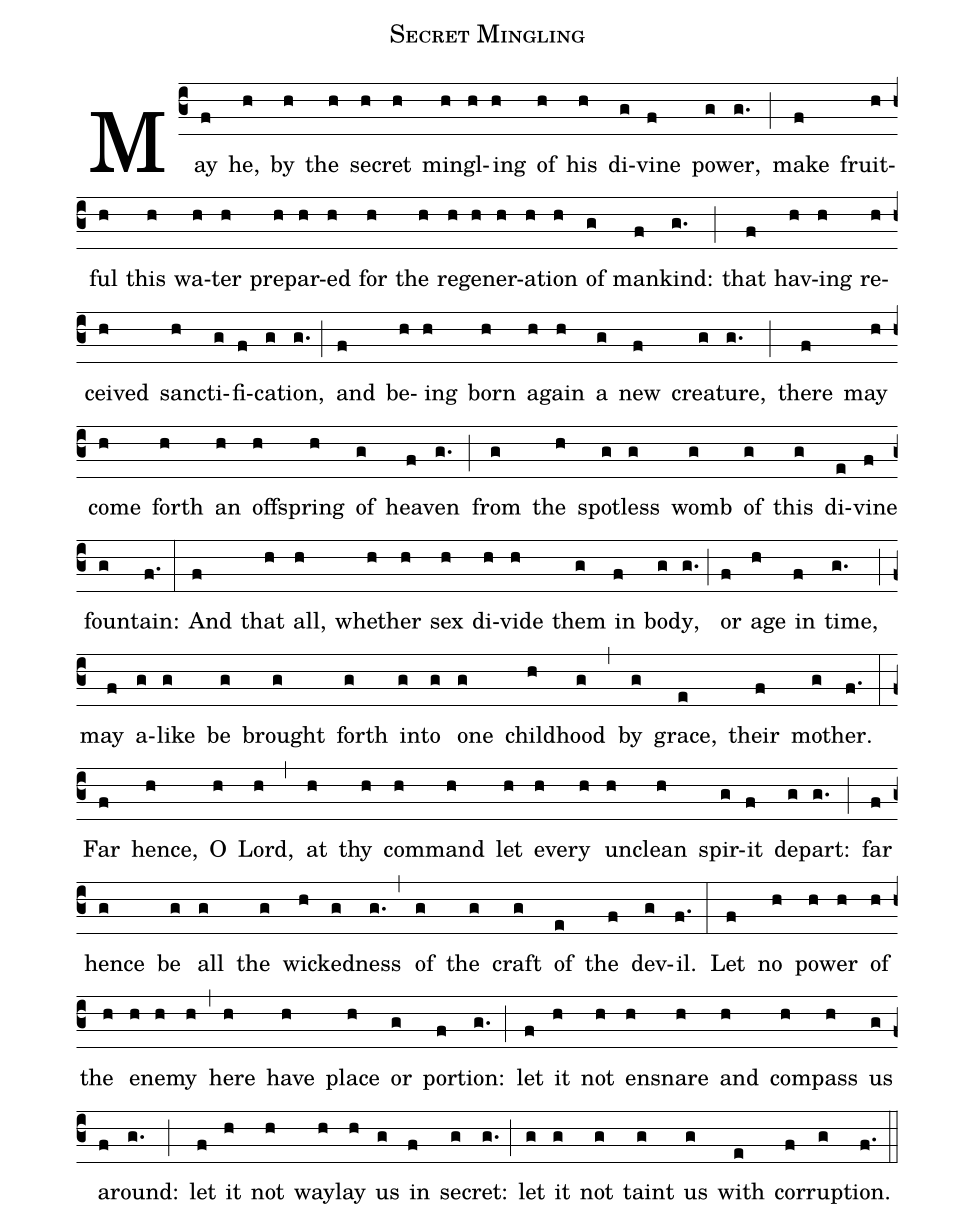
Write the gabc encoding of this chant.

name: Secret Mingling;
%%
(c3)May(f) he,(h) by(h) the(h) se(h)cret(h) min(h)gl(h)ing(h) of(h) his(h) di(g)vine(f) pow(g)er,(g.) (;) make(f) fruit(h)ful(h) this(h) wa(h)ter(h) pre(h)par(h)ed(h) for(h) the(h) re(h)gen(h)er(h)a(h)tion(h) of(g) man(f)kind:(g.) (;) that(f) hav(h)ing(h) re(h)ceived(h) sanc(h)ti(g)fi(f)ca(g)tion,(g.) (;) and(f) be(h)ing(h) born(h) a(h)gain(h) a(g) new(f) crea(g)ture,(g.) (;) there(f) may(h) come(h) forth(h) an(h) off(h)spring(h) of(g) heav(f)en(g.) (;) from(g) the(h) spot(g)less(g) womb(g) of(g) this(g) di(e)vine(f) foun(g)tain:(f.) (:) And(f) that(h) all,(h) wheth(h)er(h) sex(h) di(h)vide(h) them(g) in(f) bod(g)y,(g.) (;) or(f) age(h) in(f) time,(g.) (;) may(f) a(g)like(g) be(g) brought(g) forth(g) in(g)to(g) one(g) child(h)hood(g) (,) by(g) grace,(e) their(f) moth(g)er.(f.) (:) Far(f) hence,(h) O(h) Lord,(h) (,) at(h) thy(h) com(h)mand(h) let(h) eve(h)ry(h) un(h)clean(h) spir(g)it(f) de(g)part:(g.) (;) far(f) hence(g) be(g) all(g) the(g) wick(h)ed(g)ness(g.) (,) of(g) the(g) craft(g) of(e) the(f) dev(g)il.(f.) (:) Let(f) no(h) pow(h)er(h) of(h) the(h) en(h)e(h)my(h) (,) here(h) have(h) place(h) or(g) por(f)tion:(g.) (;) let(f) it(h) not(h) en(h)snare(h) and(h) com(h)pass(h) us(g) a(f)round:(g.) (;) let(f) it(h) not(h) way(h)lay(h) us(g) in(f) se(g)cret:(g.) (;) let(g) it(g) not(g) taint(g) us(g) with(e) cor(f)rup(g)tion.(f.) (::)
